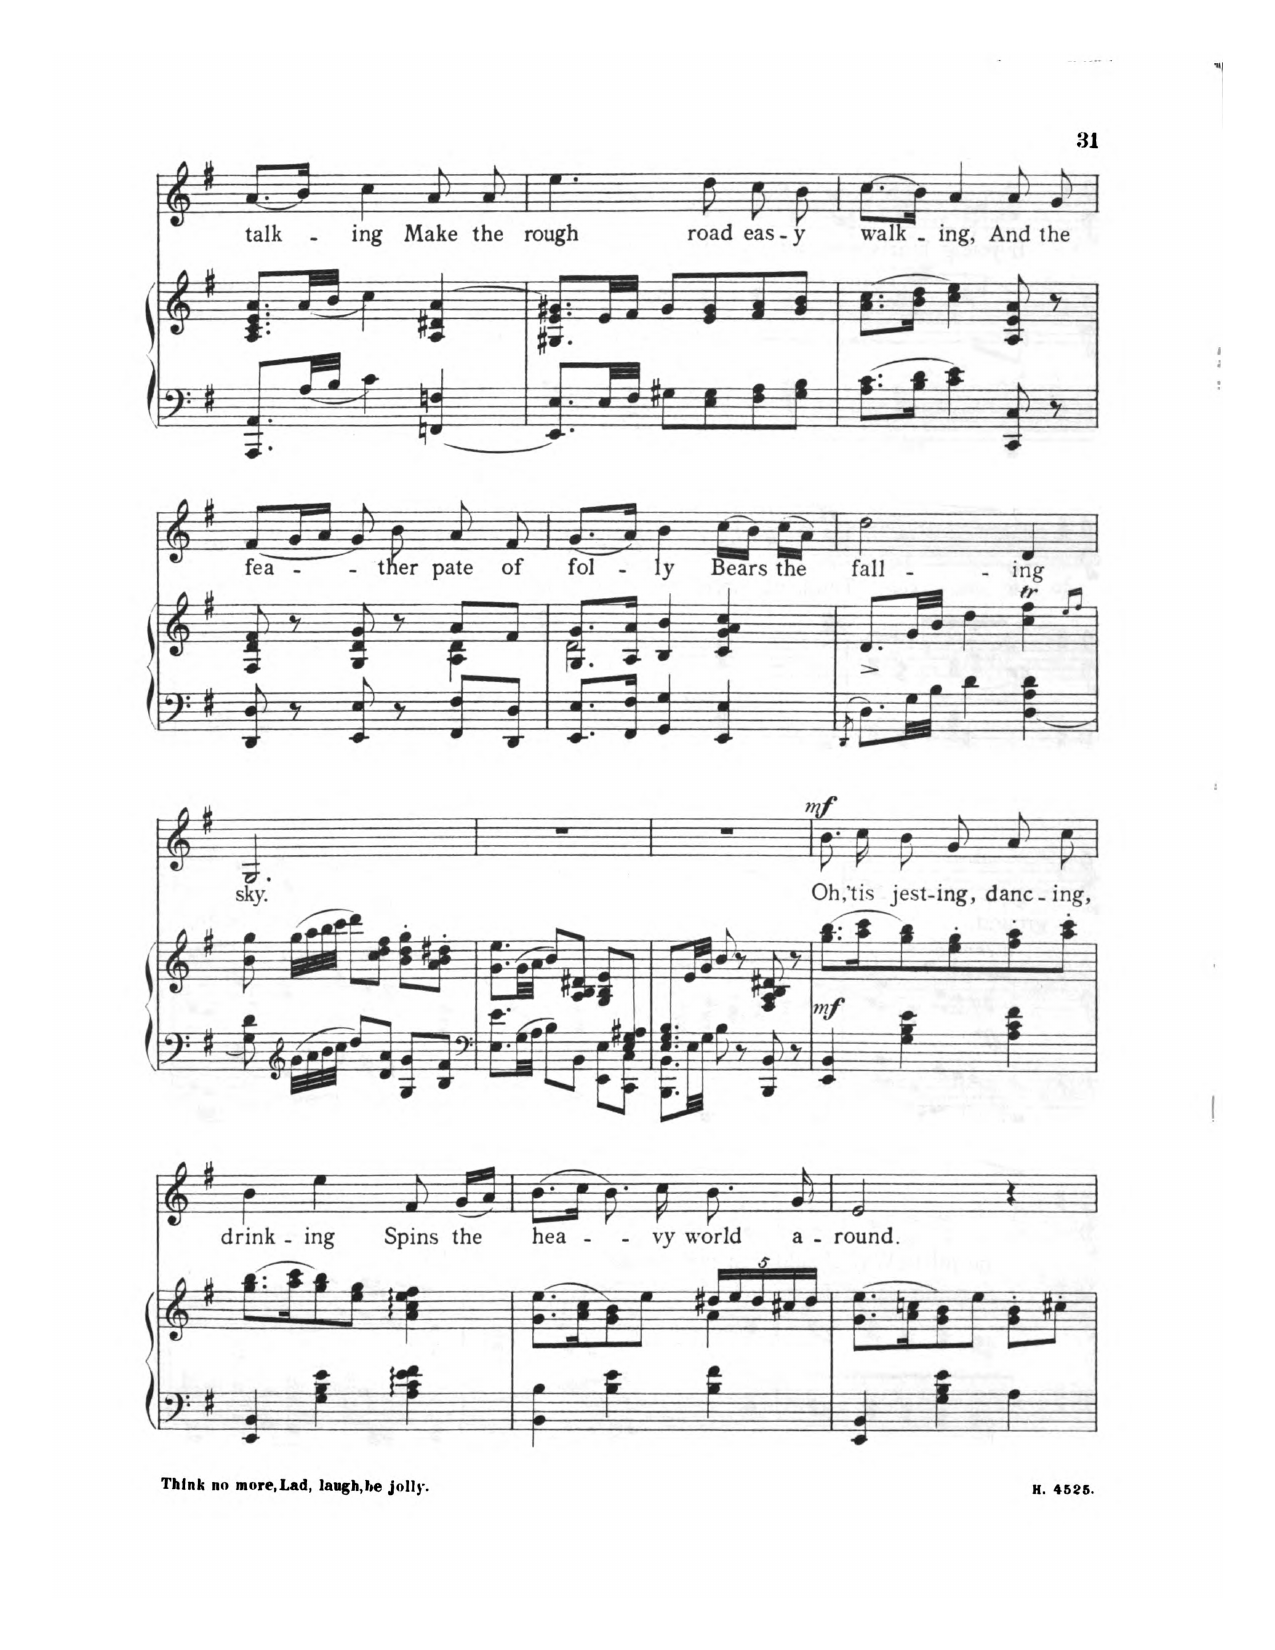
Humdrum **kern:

**kern	**kern	**dynam	**kern	**text	**dynam
*part2	*part2	*part2	*part1	*part1	*part1
*staff3	*staff2	*staff2/3	*staff1	*staff1	*staff1
*I"Piano	*	*	*I"Voice	*	*
*I'Pno	*	*	*	*	*
*clefF4	*clefG2	*	*clefG2	*	*
*k[f#]	*k[f#]	*	*k[f#]	*	*
*M3/4	*M3/4	*	*M3/4	*	*
=10	=10	=10	=10	=10	=10
8.AAA/ 8.AA/L	8.A/ 8.c/ 8.e/ 8.a/L	.	(8.a/L	-talk-	.
32A/LL	(32a/LL	.	16b/Jk)	.	.
32B/JJJ	32b/JJJ	.	.	.	.
4c\	4cc/)	.	4cc\	-ing	.
4FFn/ 4Fn/	(>4A/ 4d#X/ 4a/	.	8a/	Make	.
.	.	.	8a/	the	.
=11	=11	=11	=11	=11	=11
8.EE/ 8.E/L	8.G#X/ 8.e/ 8.g#X/L)	.	4.ee\	rough	.
32E/LL	32e/LL	.	.	.	.
32F#/JJJ	32f#/JJJ	.	.	.	.
8G#X\L	8g#/L	.	.	.	.
8E\ 8G#\	8e/ 8g#/	.	8dd\	road	.
8F#\ 8A\	8f#/ 8a/	.	8cc\	eas-	.
8G#\ 8B\J	8g#/ 8b/J	.	8b\	-y	.
=12	=12	=12	=12	=12	=12
8.A\ 8.c\L	(8.a\ 8.cc\L	.	(8.cc\L	walk-	.
16B\ 16d\Jk	16b\ 16dd\Jk	.	16b\Jk)	.	.
4c\ 4e\	4cc\ 4ee\)	.	4a/	-ing,	.
8CC/ 8C/	8A/ 8e/ 8a/	.	8a/	And	.
8r	8r	.	8g/	the	.
=13	=13	=13	=13	=13	=13
*	*^	*	*	*	*
8DD/ 8D/	8F#/ 8d/ 8f#/	2ryy	.	(8f#/L	fea-	.
8r	8r	.	.	16g/L	.	.
.	.	.	.	16a/JJ	.	.
8EE/ 8E/	8G/ 8d/ 8g/	.	.	8g/)	.	.
8r	8r	.	.	8b\	-ther	.
8FF#/ 8F#/L	8a/L	4A\ 4d\	.	8a/	pate	.
8DD/ 8D/J	8f#/J	.	.	8f#/	of	.
=14	=14	=14	=14	=14	=14	=14
8.EE/ 8.E/L	8.G/ 8.g/L	2.d\	.	(8.g/L	fol-	.
16FF#/ 16F#/Jk	16A/ 16a/Jk	.	.	16a/Jk)	.	.
4GG/ 4G/	4B/ 4b/	.	.	4b\	-ly	.
4EE/ 4E/	4c/ 4g/ 4a/ 4cc/	.	.	(16cc\LL	Bears	.
.	.	.	.	16b\JJ)	.	.
.	.	.	.	(16cc\LL	the	.
.	.	.	.	16a\JJ)	.	.
*	*v	*v	*	*	*	*
=15	=15	=15	=15	=15	=15
8qDD/	.	.	.	.	.
8.D\L	8.d^/L	.	2dd\	fall-	.
32G\LL	32g/LL	.	.	.	.
32B\JJJ	32b/JJJ	.	.	.	.
4d\	4dd\	.	.	.	.
4D\ 4A\ 4d\	4cc\T 4ff#\T	.	4d/	-ing	.
.	16qee/LL	.	.	.	.
.	16qff#/JJ	.	.	.	.
=16	=16	=16	=16	=16	=16
8G\ 8d\	8b\ 8gg\	.	2.G/	sky.	.
*clefG2	*	*	*	*	*
32g\LLL	(32gg\LLL	.	.	.	.
32a\	32aa\	.	.	.	.
32b\	32bb\	.	.	.	.
32cc\JJJ	32ccc\JJJ	.	.	.	.
8dd/L	8ddd\L)	.	.	.	.
8d/ 8a/J	8cc\ 8dd\ 8ff#\J	.	.	.	.
8G/ 8g/L	8b\' 8dd\' 8gg\'L	.	.	.	.
8B/ 8f#/J	8a\' 8b\' 8dd#X\'J	.	.	.	.
=17	=17	=17	=17	=17	=17
*clefF4	*	*	*	*	*
*^	*	*	*	*	*
8ryy	8.E\ 8.e\L	8.g\ 8.ee\L	.	2.r	.	.
.	32G\LL	(32g\LL	.	.	.	.
.	32A\JJJ	32a\JJJ	.	.	.	.
.	8B\L	8b/L)	.	.	.	.
.	8BB\J	8A/ 8B/ 8d#X/J	.	.	.	.
.	8EE\ 8E\L	8G/ 8B/ 8e/L	.	.	.	.
8E/ 8G/ 8A#X/J	8CC\ 8C\J	8ryy	.	.	.	.
=18	=18	=18	=18	=18	=18	=18
8.E/ 8.G/ 8.B/L	8.BBB\ 8.BB\L	8.ryy	.	2.r	.	.
2ryy	32E\LL	32e/LL	.	.	.	.
.	32G\JJJ	32g/JJJ	.	.	.	.
.	8B\	8b/	.	.	.	.
.	8r	8r	.	.	.	.
.	8BBB/ 8BB/	8F#/ 8A/ 8B/ 8d#X/	.	.	.	.
.	8r	8r	.	.	.	.
16ryy	.	.	.	.	.	.
*v	*v	*	*	*	*	*
=19	=19	=19	=19	=19	=19
!	!	!LO:DY:b	!	!	!LO:DY:a
4EE/ 4BB/	(8.gg\ 8.bb\L	mf	8.b\	Oh,	mf
.	16aa\ 16ccc\K	.	16cc\	’tis	.
4G\ 4B\ 4e\	8gg\ 8bb\)	.	8b\	jest-	.
.	8ee\' 8gg\'	.	8g/	-ing,	.
4A\ 4c\ 4f#\	8ff#\' 8aa\'	.	8a/	danc-	.
.	8aa\' 8ccc\'J	.	8cc\	-ing,	.
=20	=20	=20	=20	=20	=20
4EE/ 4BB/	(8.gg\ 8.bb\L	.	4b\	drink-	.
.	16aa\ 16ccc\K	.	.	.	.
4G\ 4B\ 4e\	8gg\ 8bb\)	.	4ee\	-ing	.
.	8ee\ 8gg\J	.	.	.	.
4A\ 4c\ 4e\ 4f#\	4a\ 4cc\ 4ee\ 4ff#\	.	8f#/	Spins	.
.	.	.	(16g/LL	the	.
.	.	.	16a/JJ)	.	.
=21	=21	=21	=21	=21	=21
*	*^	*	*	*	*
4BB\ 4B\	(8.g\ 8.ee\L	2ryy	.	(8.b\L	hea-	.
.	16a\ 16cc\K	.	.	16cc\Jk	.	.
4B\ 4e\	8g\ 8b\)	.	.	8.b\)	.	.
.	8ee\J	.	.	.	.	.
.	.	.	.	16cc\	-vy	.
*	*Xbrackettup	*	*	*	*	*
4B\ 4f#\	20dd#X/LL	4a\	.	8.b\	world	.
.	20ee/	.	.	.	.	.
.	20dd#/	.	.	.	.	.
.	20cc#X/	.	.	.	.	.
.	.	.	.	16g/	a-	.
.	20dd#/JJ	.	.	.	.	.
*	*v	*v	*	*	*	*
=22	=22	=22	=22	=22	=22
4EE/ 4BB/	(8.g\ 8.ee\L	.	2e/	-round.	.
.	16a\ 16ccn\K	.	.	.	.
4G\ 4B\ 4e\	8g\ 8b\)	.	.	.	.
.	8ee\J	.	.	.	.
4A\	8g\' 8b\'L	.	4r	.	.
.	8cc#X'\J	.	.	.	.
=	=	=	=	=	=
*-	*-	*-	*-	*-	*-
